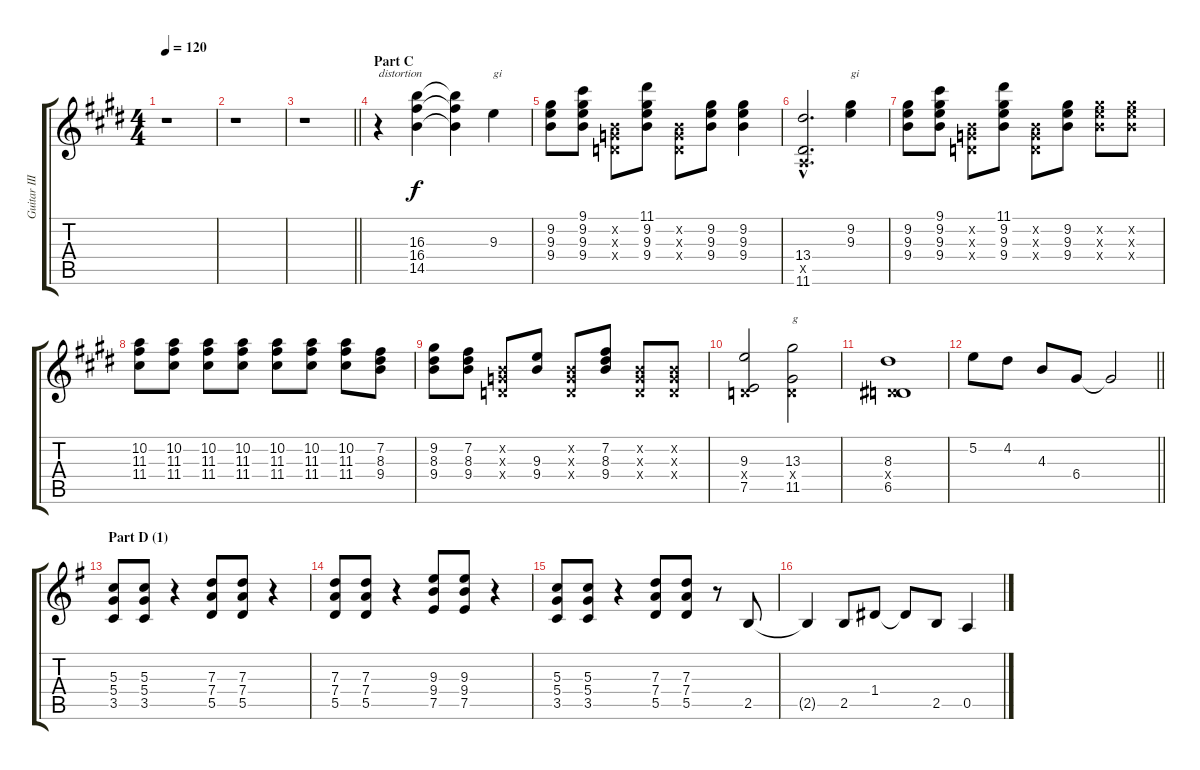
\track ("Guitar III (Takuro)" "Guitar III") {instrument acousticguitarsteel}
\staff {score tabs}
\tuning (E4 B3 G3 D3 A2 E2) {hide}
\ts (4 4)
\tempo 120
\clef g2
\ks e
r.1{dy f} |
r.1 |
\barLineRight lightlight
r.1 |
\section ("" "Part C")
r.4{txt "distortion" instrument distortionguitar} (16.3 16.4 14.5).4 (16.3{t} 16.4{t} 14.5{t}).4 9.3.4{txt "gi"} |
(9.2 9.3 9.4).8 (9.1 9.2 9.3 9.4).8 (0.2{x} 0.3{x} 0.4{x}).8 (11.1 9.2 9.3 9.4).8 (0.2{x} 0.3{x} 0.4{x}).8 (9.2 9.3 9.4).8 (9.2 9.3 9.4).4 |
(13.4{hac} 0.5{hac x} 11.6{hac}).2{d} (9.2 9.3).4{txt "gi"} |
(9.2 9.3 9.4).8 (9.1 9.2 9.3 9.4).8 (0.2{x} 0.3{x} 0.4{x}).8 (11.1 9.2 9.3 9.4).8 (0.2{x} 0.3{x} 0.4{x}).8 (9.2 9.3 9.4).8 (9.2{x} 9.3{x} 9.4{x}).8 (9.2{x} 9.3{x} 9.4{x}).8 |
(10.2 11.3 11.4).8 (10.2 11.3 11.4).8 (10.2 11.3 11.4).8 (10.2 11.3 11.4).8 (10.2 11.3 11.4).8 (10.2 11.3 11.4).8 (10.2 11.3 11.4).8 (7.2 8.3 9.4).8 |
(9.2 8.3 9.4).8 (7.2 8.3 9.4).8 (0.2{x} 0.3{x} 0.4{x}).8 (9.3 9.4).8 (0.2{x} 0.3{x} 0.4{x}).8 (7.2 8.3 9.4).8 (0.2{x} 0.3{x} 0.4{x}).8 (0.2{x} 0.3{x} 0.4{x}).8 |
(9.3 0.4{x} 7.5).2 (13.3 0.4{x} 11.5).2{txt "g"} |
(8.3 0.4{x} 6.5).1 |
\barLineRight lightlight
5.2.8 4.2.8 4.3.8 6.4.8 6.4{t}.2 |
\section ("" "Part D (1)")
\ks g
(5.3 5.4 3.5).8 (5.3 5.4 3.5).8 r.4 (7.3 7.4 5.5).8 (7.3 7.4 5.5).8 r.4 |
(7.3 7.4 5.5).8 (7.3 7.4 5.5).8 r.4 (9.3 9.4 7.5).8 (9.3 9.4 7.5).8 r.4 |
(5.3 5.4 3.5).8 (5.3 5.4 3.5).8 r.4 (7.3 7.4 5.5).8 (7.3 7.4 5.5).8 r.8 2.5.8 |
2.5{t}.4 2.5.8 1.4.8 1.4{t}.8 2.5.8 0.5.4
